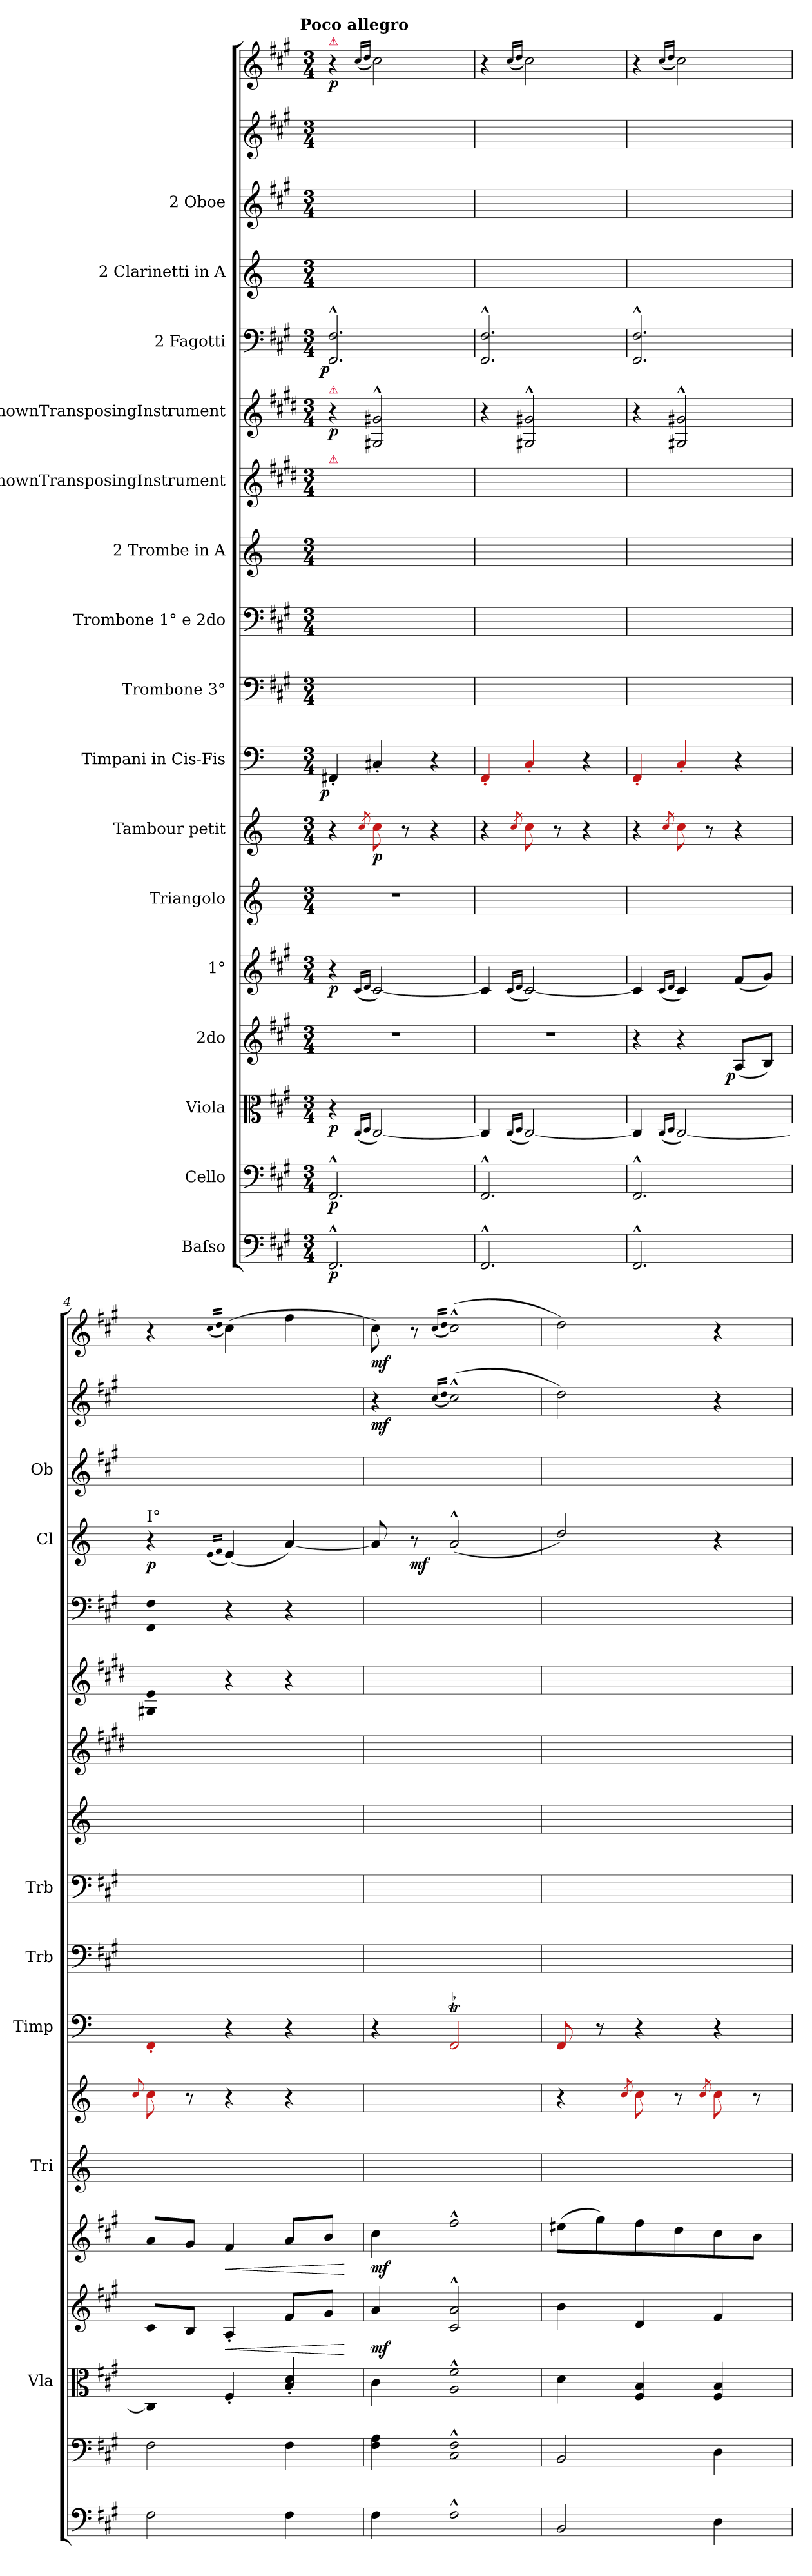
**kern	**dynam	**kern	**dynam	**kern	**dynam	**kern	**dynam	**kern	**dynam	**kern	**kern	**dynam	**kern	**dynam	**kern	**kern	**kern	**kern	**kern	**dynam	**kern	**dynam	**kern	**dynam	**kern	**kern	**dynam	**kern	**dynam
*part18	*part18	*part17	*part17	*part16	*part16	*part15	*part15	*part14	*part14	*part13	*part12	*part12	*part11	*part11	*part10	*part9	*part8	*part7	*part6	*part6	*part5	*part5	*part4	*part4	*part3	*part2	*part2	*part1	*part1
*staff18	*staff18	*staff17	*staff17	*staff16	*staff16	*staff15	*staff15	*staff14	*staff14	*staff13	*staff12	*staff12	*staff11	*staff11	*staff10	*staff9	*staff8	*staff7	*staff6	*staff6	*staff5	*staff5	*staff4	*staff4	*staff3	*staff2	*staff2	*staff1	*staff1
*I"Baſso	*	*I"Cello	*	*I"Viola	*	*I"2do	*	*I"1°	*	*I"Triangolo	*I"Tambour petit	*	*I"Timpani in Cis-Fis	*	*I"Trombone 3°	*I"Trombone 1° e 2do	*I"2 Trombe in A	*I"UnknownTransposingInstrument	*I"UnknownTransposingInstrument	*	*I"2 Fagotti	*	*I"2 Clarinetti in A	*	*I"2 Oboe	*	*	*	*
*	*	*	*	*I'Vla	*	*	*	*	*	*I'Tri	*	*	*I'Timp	*	*I'Trb	*I'Trb	*	*	*	*	*	*	*I'Cl	*	*I'Ob	*	*	*	*
*clefF4	*	*clefF4	*	*clefC3	*	*clefG2	*	*clefG2	*	*clefG2	*clefG2	*	*clefF4	*	*clefF4	*clefF4	*clefG2	*clefG2	*clefG2	*	*clefF4	*	*clefG2	*	*clefG2	*clefG2	*	*clefG2	*
*	*	*	*	*	*	*	*	*	*	*	*	*	*	*	*	*	*ITrd2c3	*ITrd4c7	*ITrd4c7	*	*	*	*ITrd2c3	*	*	*	*	*	*
*k[f#c#g#]	*	*k[f#c#g#]	*	*k[f#c#g#]	*	*k[f#c#g#]	*	*k[f#c#g#]	*	*k[]	*k[]	*	*k[]	*	*k[f#c#g#]	*k[f#c#g#]	*k[f#c#g#]	*k[f#c#g#]	*k[f#c#g#]	*	*k[f#c#g#]	*	*k[f#c#g#]	*	*k[f#c#g#]	*k[f#c#g#]	*	*k[f#c#g#]	*
!!LO:TX:omd:t=Poco allegro
*M3/4	*	*M3/4	*	*M3/4	*	*M3/4	*	*M3/4	*	*M3/4	*M3/4	*	*M3/4	*	*M3/4	*M3/4	*M3/4	*M3/4	*M3/4	*	*M3/4	*	*M3/4	*	*M3/4	*M3/4	*	*M3/4	*
*MM132	*	*MM132	*	*MM132	*	*MM132	*	*MM132	*	*MM132	*MM132	*	*MM132	*	*MM132	*MM132	*MM132	*MM132	*MM132	*	*MM132	*	*MM132	*	*MM132	*MM132	*	*MM132	*
=1	=1	=1	=1	=1	=1	=1	=1	=1	=1	=1	=1	=1	=1	=1	=1	=1	=1	=1	=1	=1	=1	=1	=1	=1	=1	=1	=1	=1	=1
!	!	!	!	!	!	!	!	!	!	!	!	!	!	!	!	!	!	!	!	!	!	!	!	!	!	!	!	!LO:TX:a:color=crimson:t=⚠	!
!	!	!	!	!	!	!	!	!	!	!	!	!	!	!	!	!	!	!	!LO:TX:a:color=crimson:t=⚠	!	!	!	!	!	!	!	!	!	!
!	!	!	!	!	!	!	!	!	!	!	!	!	!	!	!	!	!	!LO:TX:a:color=crimson:t=⚠	!	!	!	!	!	!	!	!	!	!	!
!	!	!	!	!	!	!	!	!	!	!	!	!	!	!LO:DY:rj	!	!	!	!	!	!	!	!LO:DY:rj	!	!	!	!	!	!	!
2.FF#^^>/	p	2.FF#^^>/	p	4r	p	2.r	.	4r	p	2.r	4r	.	4FF#X'/	p	2.ryy	2.ryy	2.ryy	2.ryy	4r	p	2.FF#^^>/ 2.F#^^>/	p	2.ryy	.	2.ryy	2.ryy	.	4r	p
.	.	.	.	(16qqC#/LL	.	.	.	(16qqc#/LL	.	.	.	.	.	.	.	.	.	.	.	.	.	.	.	.	.	.	.	(16qqcc#/LL	.
.	.	.	.	16qqD/JJ	.	.	.	16qqd/JJ	.	.	8qRcc/	.	.	.	.	.	.	.	.	.	.	.	.	.	.	.	.	16qqdd/JJ	.
.	.	.	.	[2C#/)	.	.	.	[2c#/)	.	.	8Rcc\	p	4C#X'/	.	.	.	.	.	2C#X^^>/ 2c#X^^>/	.	.	.	.	.	.	.	.	2cc#\)	.
.	.	.	.	.	.	.	.	.	.	.	8r	.	.	.	.	.	.	.	.	.	.	.	.	.	.	.	.	.	.
.	.	.	.	.	.	.	.	.	.	.	4r	.	4r	.	.	.	.	.	.	.	.	.	.	.	.	.	.	.	.
=2	=2	=2	=2	=2	=2	=2	=2	=2	=2	=2	=2	=2	=2	=2	=2	=2	=2	=2	=2	=2	=2	=2	=2	=2	=2	=2	=2	=2	=2
2.FF#^^>/	.	2.FF#^^>/	.	4C#/]	.	2.r	.	4c#/]	.	2.ryy	4r	.	4Rd'/	.	2.ryy	2.ryy	2.ryy	2.ryy	4r	.	2.FF#^^>/ 2.F#^^>/	.	2.ryy	.	2.ryy	2.ryy	.	4r	.
.	.	.	.	(16qqC#/LL	.	.	.	(16qqc#/LL	.	.	.	.	.	.	.	.	.	.	.	.	.	.	.	.	.	.	.	(16qqcc#/LL	.
.	.	.	.	16qqD/JJ	.	.	.	16qqd/JJ	.	.	8qRcc/	.	.	.	.	.	.	.	.	.	.	.	.	.	.	.	.	16qqdd/JJ	.
.	.	.	.	[2C#/)	.	.	.	[2c#/)	.	.	8Rcc\	.	4Ra'/	.	.	.	.	.	2C#X^^>/ 2c#X^^>/	.	.	.	.	.	.	.	.	2cc#\)	.
.	.	.	.	.	.	.	.	.	.	.	8r	.	.	.	.	.	.	.	.	.	.	.	.	.	.	.	.	.	.
.	.	.	.	.	.	.	.	.	.	.	4r	.	4r	.	.	.	.	.	.	.	.	.	.	.	.	.	.	.	.
=3	=3	=3	=3	=3	=3	=3	=3	=3	=3	=3	=3	=3	=3	=3	=3	=3	=3	=3	=3	=3	=3	=3	=3	=3	=3	=3	=3	=3	=3
2.FF#^^>/	.	2.FF#^^>/	.	4C#/]	.	4r	.	4c#/]	.	2.ryy	4r	.	4Rd'/	.	2.ryy	2.ryy	2.ryy	2.ryy	4r	.	2.FF#^^>/ 2.F#^^>/	.	2.ryy	.	2.ryy	2.ryy	.	4r	.
.	.	.	.	(16qqC#/LL	.	.	.	(16qqc#/LL	.	.	.	.	.	.	.	.	.	.	.	.	.	.	.	.	.	.	.	(16qqcc#/LL	.
.	.	.	.	16qqD/JJ	.	.	.	16qqd/JJ	.	.	8qRcc/	.	.	.	.	.	.	.	.	.	.	.	.	.	.	.	.	16qqdd/JJ	.
.	.	.	.	[2C#/)	.	4r	.	4c#/)	.	.	8Rcc\	.	4Ra'/	.	.	.	.	.	2C#X^^>/ 2c#X^^>/	.	.	.	.	.	.	.	.	2cc#\)	.
.	.	.	.	.	.	.	.	.	.	.	8r	.	.	.	.	.	.	.	.	.	.	.	.	.	.	.	.	.	.
!	!	!	!	!	!	!	!LO:DY:rj	!	!	!	!	!	!	!	!	!	!	!	!	!	!	!	!	!	!	!	!	!	!
.	.	.	.	.	.	(8A/L	p	(8f#/L	.	.	4r	.	4r	.	.	.	.	.	.	.	.	.	.	.	.	.	.	.	.
.	.	.	.	.	.	8B/J)	.	8g#/J)	.	.	.	.	.	.	.	.	.	.	.	.	.	.	.	.	.	.	.	.	.
=4	=4	=4	=4	=4	=4	=4	=4	=4	=4	=4	=4	=4	=4	=4	=4	=4	=4	=4	=4	=4	=4	=4	=4	=4	=4	=4	=4	=4	=4
.	.	.	.	.	.	.	.	.	.	.	8qqRcc/	.	.	.	.	.	.	.	.	.	.	.	.	.	.	.	.	.	.
!	!	!	!	!	!	!	!	!	!	!	!	!	!	!	!	!	!	!	!	!	!	!	!LO:TX:a:t=I°	!	!	!	!	!	!
2F#\	.	2F#\	.	4C#/]	.	8c#/L	.	8a/L	.	2.ryy	8Rcc\	.	4Rd'/	.	2.ryy	2.ryy	2.ryy	2.ryy	4C#X/ 4A/	.	4FF#/ 4F#/	.	4r	p	2.ryy	2.ryy	.	4r	.
.	.	.	.	.	.	8B/J	.	8g#/J	.	.	8r	.	.	.	.	.	.	.	.	.	.	.	.	.	.	.	.	.	.
.	.	.	.	.	.	.	.	.	.	.	.	.	.	.	.	.	.	.	.	.	.	.	(16qqc#/LL	.	.	.	.	(16qqcc#/LL	.
.	.	.	.	.	.	.	.	.	.	.	.	.	.	.	.	.	.	.	.	.	.	.	16qqd/JJ	.	.	.	.	16qqdd/JJ	.
!	!	!	!	!	!	!	!LO:HP:b	!	!LO:HP:b	!	!	!	!	!	!	!	!	!	!	!	!	!	!	!	!	!	!	!	!
.	.	.	.	4F#'/	.	4A'/	<	4f#/	<	.	4r	.	4r	.	.	.	.	.	4r	.	4r	.	(4c#/)	.	.	.	.	(4cc#\)	.
4F#\	.	4F#\	.	4B'/ 4d'/	.	8f#/L	.	8a/L	.	.	4r	.	4r	.	.	.	.	.	4r	.	4r	.	[4f#/)	.	.	.	.	4ff#\	.
.	.	.	.	.	.	8g#/J	.	8b/J	.	.	.	.	.	.	.	.	.	.	.	.	.	.	.	.	.	.	.	.	.
.	.	.	.	.	.	.	[	.	[	.	.	.	.	.	.	.	.	.	.	.	.	.	.	.	.	.	.	.	.
=5	=5	=5	=5	=5	=5	=5	=5	=5	=5	=5	=5	=5	=5	=5	=5	=5	=5	=5	=5	=5	=5	=5	=5	=5	=5	=5	=5	=5	=5
4F#\	.	4F#\ 4A\	.	4c#\	.	4a/	mf	4cc#\	mf	2.ryy	2.ryy	.	4r	.	2.ryy	2.ryy	2.ryy	2.ryy	2.ryy	.	2.ryy	.	8f#/]	.	2.ryy	4r	mf	8cc#\)	mf
.	.	.	.	.	.	.	.	.	.	.	.	.	.	.	.	.	.	.	.	.	.	.	8r	mf	.	.	.	8r	.
.	.	.	.	.	.	.	.	.	.	.	.	.	.	.	.	.	.	.	.	.	.	.	.	.	.	(16qqcc#/LL	.	(16qqcc#/LL	.
.	.	.	.	.	.	.	.	.	.	.	.	.	.	.	.	.	.	.	.	.	.	.	.	.	.	16qqdd/JJ	.	16qqdd/JJ	.
2F#^^\	.	2C#^^\ 2F#^^\	.	2A^^\ 2f#^^\	.	2c#^^>/ 2a^^>/	.	2ff#^^\	.	.	.	.	2Rdt/	.	.	.	.	.	.	.	.	.	(2f#^^>/	.	.	(2cc#^^\)	.	(2cc#^^\)	.
=6	=6	=6	=6	=6	=6	=6	=6	=6	=6	=6	=6	=6	=6	=6	=6	=6	=6	=6	=6	=6	=6	=6	=6	=6	=6	=6	=6	=6	=6
2BB/	.	2BB/	.	4d\	.	4b\	.	(8ee#X\L	.	2.ryy	4r	.	8Rd/	.	2.ryy	2.ryy	2.ryy	2.ryy	2.ryy	.	2.ryy	.	2b/)	.	2.ryy	2dd\)	.	2dd\)	.
.	.	.	.	.	.	.	.	8gg#\)	.	.	.	.	8r	.	.	.	.	.	.	.	.	.	.	.	.	.	.	.	.
.	.	.	.	.	.	.	.	.	.	.	8qRcc/	.	.	.	.	.	.	.	.	.	.	.	.	.	.	.	.	.	.
.	.	.	.	4F#/ 4B/	.	4d/	.	8ff#\	.	.	8Rcc\	.	4r	.	.	.	.	.	.	.	.	.	.	.	.	.	.	.	.
.	.	.	.	.	.	.	.	8dd\	.	.	8r	.	.	.	.	.	.	.	.	.	.	.	.	.	.	.	.	.	.
.	.	.	.	.	.	.	.	.	.	.	8qRcc/	.	.	.	.	.	.	.	.	.	.	.	.	.	.	.	.	.	.
4D\	.	4D\	.	4F#/ 4B/	.	4f#/	.	8cc#\	.	.	8Rcc\	.	4r	.	.	.	.	.	.	.	.	.	4r	.	.	4r	.	4r	.
.	.	.	.	.	.	.	.	8b\J	.	.	8r	.	.	.	.	.	.	.	.	.	.	.	.	.	.	.	.	.	.
=	=	=	=	=	=	=	=	=	=	=	=	=	=	=	=	=	=	=	=	=	=	=	=	=	=	=	=	=	=
*-	*-	*-	*-	*-	*-	*-	*-	*-	*-	*-	*-	*-	*-	*-	*-	*-	*-	*-	*-	*-	*-	*-	*-	*-	*-	*-	*-	*-	*-
